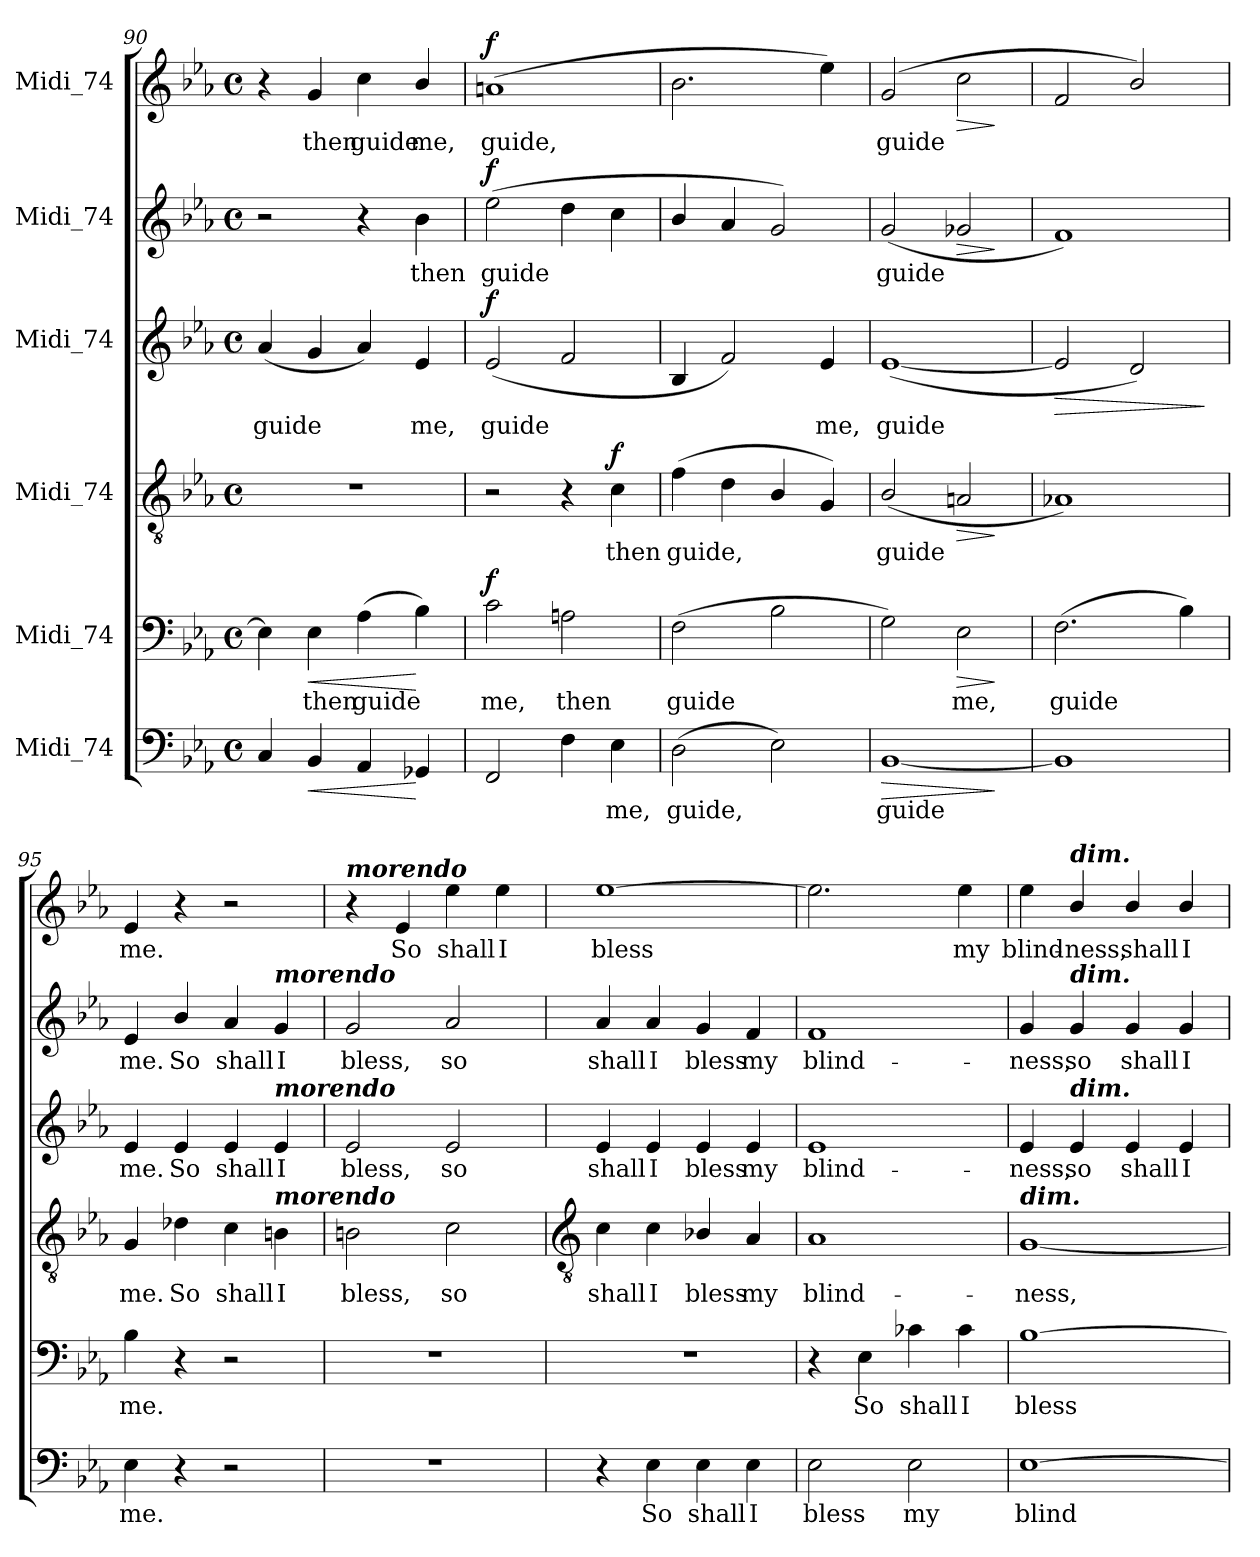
**kern	**text	**dynam	**kern	**text	**dynam	**kern	**text	**dynam	**kern	**text	**dynam	**kern	**text	**dynam	**kern	**text	**dynam
*part6	*part6	*part6	*part5	*part5	*part5	*part4	*part4	*part4	*part3	*part3	*part3	*part2	*part2	*part2	*part1	*part1	*part1
*staff6	*staff6	*staff6	*staff5	*staff5	*staff5	*staff4	*staff4	*staff4	*staff3	*staff3	*staff3	*staff2	*staff2	*staff2	*staff1	*staff1	*staff1
*I"Midi_74	*	*	*I"Midi_74	*	*	*I"Midi_74	*	*	*I"Midi_74	*	*	*I"Midi_74	*	*	*I"Midi_74	*	*
!!LO:LB:g=z
*clefF4	*	*	*clefF4	*	*	*clefGv2	*	*	*clefG2	*	*	*clefG2	*	*	*clefG2	*	*
*k[b-e-a-]	*	*	*k[b-e-a-]	*	*	*k[b-e-a-]	*	*	*k[b-e-a-]	*	*	*k[b-e-a-]	*	*	*k[b-e-a-]	*	*
*E-:	*	*	*E-:	*	*	*E-:	*	*	*E-:	*	*	*E-:	*	*	*E-:	*	*
*M4/4	*	*	*M4/4	*	*	*M4/4	*	*	*M4/4	*	*	*M4/4	*	*	*M4/4	*	*
*met(c)	*	*	*met(c)	*	*	*met(c)	*	*	*met(c)	*	*	*met(c)	*	*	*met(c)	*	*
=90	=90	=90	=90	=90	=90	=90	=90	=90	=90	=90	=90	=90	=90	=90	=90	=90	=90
!	!	!	!	!	!	!	!	!	!	!LO:LY:b	!	!	!	!	!	!	!
4C	.	.	4E-]	.	.	1r	.	.	(<4a-	guide	.	2r	.	.	4r	.	.
!	!	!LO:HP:b	!	!LO:LY:b	!LO:HP:b	!	!	!	!	!	!	!	!	!	!	!LO:LY:b	!
4BB-	.	<	4E-	then	<	.	.	.	4g	.	.	.	.	.	4g	then	.
!	!	!	!	!LO:LY:b	!	!	!	!	!	!	!	!	!	!	!	!LO:LY:b	!
4AA-	.	.	(>4A-	guide	.	.	.	.	4a-)	.	.	4r	.	.	4cc	guide	.
!	!	!	!	!	!	!	!	!	!	!LO:LY:b	!	!	!LO:LY:b	!	!	!LO:LY:b	!
4GG-X	.	[	4B-)	.	[	.	.	.	4e-	me,	.	4b-	then	.	4b-/	me,	.
=91	=91	=91	=91	=91	=91	=91	=91	=91	=91	=91	=91	=91	=91	=91	=91	=91	=91
!	!	!	!	!LO:LY:b	!LO:DY:b	!	!	!	!	!LO:LY:b	!LO:DY:b	!	!LO:LY:b	!LO:DY:b	!	!LO:LY:b	!LO:DY:b
2FF	.	.	2c	me,	f	2r	.	.	(<2e-	guide	f	(<2ee-	guide	f	(>1an	guide,	f
!	!	!	!	!LO:LY:b	!	!	!	!	!	!	!	!	!	!	!	!	!
4F	.	.	2An	then	.	4r	.	.	2f	.	.	4dd	.	.	.	.	.
!	!LO:LY:b	!	!	!	!	!	!LO:LY:b	!LO:DY:b	!	!	!	!	!	!	!	!	!
4E-	me,	.	.	.	.	4c	then	f	.	.	.	4cc	.	.	.	.	.
=92	=92	=92	=92	=92	=92	=92	=92	=92	=92	=92	=92	=92	=92	=92	=92	=92	=92
!	!LO:LY:b	!	!	!LO:LY:b	!	!	!LO:LY:b	!	!	!	!	!	!	!	!	!	!
(>2D	guide,	.	(>2F	guide	.	(<4f	guide,	.	4B-	.	.	4b-/	.	.	2.b-	.	.
.	.	.	.	.	.	4d	.	.	2f)	.	.	4a-	.	.	.	.	.
2E-)	.	.	2B-	.	.	4B-/	.	.	.	.	.	2g)	.	.	.	.	.
!	!	!	!	!	!	!	!	!	!	!LO:LY:b	!	!	!	!	!	!	!
.	.	.	.	.	.	4G)	.	.	4e-	me,	.	.	.	.	4ee-)	.	.
=93	=93	=93	=93	=93	=93	=93	=93	=93	=93	=93	=93	=93	=93	=93	=93	=93	=93
!	!LO:LY:b	!LO:HP:b	!	!	!	!	!LO:LY:b	!	!	!LO:LY:b	!	!	!LO:LY:b	!	!	!LO:LY:b	!
[1BB-	guide	>	2G)	.	.	(<2B-/	guide	.	(<[1e-	guide	.	(<2g	guide	.	(<2g	guide	.
!	!	!	!	!LO:LY:b	!LO:HP:b	!	!	!LO:HP:b	!	!	!	!	!	!LO:HP:b	!	!	!LO:HP:b
.	.	.	2E-	me,	>	2An	.	>	.	.	.	2g-X	.	>	2cc	.	>
.	.	]	.	.	]	.	.	]	.	.	.	.	.	]	.	.	]
=94	=94	=94	=94	=94	=94	=94	=94	=94	=94	=94	=94	=94	=94	=94	=94	=94	=94
!	!	!	!	!LO:LY:b	!	!	!	!	!	!	!LO:HP:b	!	!	!	!	!	!
1BB-]	.	.	(>2.F	guide	.	1A-X)	.	.	2e-]	.	>	1f)	.	.	2f	.	.
.	.	.	.	.	.	.	.	.	2d)	.	.	.	.	.	2b-/)	.	.
.	.	.	4B-)	.	.	.	.	.	.	.	.	.	.	.	.	.	.
.	.	.	.	.	.	.	.	.	.	.	]	.	.	.	.	.	.
=95	=95	=95	=95	=95	=95	=95	=95	=95	=95	=95	=95	=95	=95	=95	=95	=95	=95
!	!LO:LY:b	!	!	!LO:LY:b	!	!	!LO:LY:b	!	!	!LO:LY:b	!	!	!LO:LY:b	!	!	!LO:LY:b	!
4E-	me.	.	4B-	me.	.	4G	me.	.	4e-	me.	.	4e-	me.	.	4e-	me.	.
!	!	!	!	!	!	!	!LO:LY:b	!	!	!LO:LY:b	!	!	!LO:LY:b	!	!	!	!
4r	.	.	4r	.	.	4d-X	So	.	4e-	So	.	4b-/	So	.	4r	.	.
!	!	!	!	!	!	!	!LO:LY:b	!	!	!LO:LY:b	!	!	!LO:LY:b	!	!	!	!
2r	.	.	2r	.	.	4c	shall	.	4e-	shall	.	4a-	shall	.	2r	.	.
!	!	!	!	!	!	!	!	!	!	!	!	!LO:TX:a:Bi:t=morendo	!	!	!	!	!
!	!	!	!	!	!	!	!	!	!LO:TX:a:Bi:t=morendo	!	!	!	!	!	!	!	!
!	!	!	!	!	!	!LO:TX:a:Bi:t=morendo	!	!	!	!	!	!	!	!	!	!	!
!	!	!	!	!	!	!	!LO:LY:b	!	!	!LO:LY:b	!	!	!LO:LY:b	!	!	!	!
.	.	.	.	.	.	4Bn	I	.	4e-	I	.	4g	I	.	.	.	.
=96	=96	=96	=96	=96	=96	=96	=96	=96	=96	=96	=96	=96	=96	=96	=96	=96	=96
!	!	!	!	!	!	!	!	!	!	!	!	!	!	!	!LO:TX:a:Bi:t=morendo	!	!
!	!	!	!	!	!	!	!LO:LY:b	!	!	!LO:LY:b	!	!	!LO:LY:b	!	!	!	!
1r	.	.	1r	.	.	2Bn	bless,	.	2e-	bless,	.	2g	bless,	.	4r	.	.
!	!	!	!	!	!	!	!	!	!	!	!	!	!	!	!	!LO:LY:b	!
.	.	.	.	.	.	.	.	.	.	.	.	.	.	.	4e-	So	.
!	!	!	!	!	!	!	!LO:LY:b	!	!	!LO:LY:b	!	!	!LO:LY:b	!	!	!LO:LY:b	!
.	.	.	.	.	.	2c	so	.	2e-	so	.	2a-	so	.	4ee-	shall	.
!	!	!	!	!	!	!	!	!	!	!	!	!	!	!	!	!LO:LY:b	!
.	.	.	.	.	.	.	.	.	.	.	.	.	.	.	4ee-	I	.
!!LO:LB:g=z
=97	=97	=97	=97	=97	=97	=97	=97	=97	=97	=97	=97	=97	=97	=97	=97	=97	=97
*	*	*	*	*	*	*clefGv2	*	*	*	*	*	*	*	*	*	*	*
!	!	!	!	!	!	!	!LO:LY:b	!	!	!LO:LY:b	!	!	!LO:LY:b	!	!	!LO:LY:b	!
4r	.	.	1r	.	.	4c	shall	.	4e-	shall	.	4a-	shall	.	[1ee-	bless	.
!	!LO:LY:b	!	!	!	!	!	!LO:LY:b	!	!	!LO:LY:b	!	!	!LO:LY:b	!	!	!	!
4E-	So	.	.	.	.	4c	I	.	4e-	I	.	4a-	I	.	.	.	.
!	!LO:LY:b	!	!	!	!	!	!LO:LY:b	!	!	!LO:LY:b	!	!	!LO:LY:b	!	!	!	!
4E-	shall	.	.	.	.	4B-X/	bless	.	4e-	bless	.	4g	bless	.	.	.	.
!	!LO:LY:b	!	!	!	!	!	!LO:LY:b	!	!	!LO:LY:b	!	!	!LO:LY:b	!	!	!	!
4E-	I	.	.	.	.	4A-	my	.	4e-	my	.	4f	my	.	.	.	.
=98	=98	=98	=98	=98	=98	=98	=98	=98	=98	=98	=98	=98	=98	=98	=98	=98	=98
!	!LO:LY:b	!	!	!	!	!	!LO:LY:b	!	!	!LO:LY:b	!	!	!LO:LY:b	!	!	!	!
2E-	bless	.	4r	.	.	1A-	blind-	.	1e-	blind-	.	1f	blind-	.	2.ee-]	.	.
!	!	!	!	!LO:LY:b	!	!	!	!	!	!	!	!	!	!	!	!	!
.	.	.	4E-	So	.	.	.	.	.	.	.	.	.	.	.	.	.
!	!LO:LY:b	!	!	!LO:LY:b	!	!	!	!	!	!	!	!	!	!	!	!	!
2E-	my	.	4c-X	shall	.	.	.	.	.	.	.	.	.	.	.	.	.
!	!	!	!	!LO:LY:b	!	!	!	!	!	!	!	!	!	!	!	!LO:LY:b	!
.	.	.	4c-	I	.	.	.	.	.	.	.	.	.	.	4ee-	my	.
=99	=99	=99	=99	=99	=99	=99	=99	=99	=99	=99	=99	=99	=99	=99	=99	=99	=99
!	!	!	!	!	!	!LO:TX:a:Bi:t=dim.	!	!	!	!	!	!	!	!	!	!	!
!	!LO:LY:b	!	!	!LO:LY:b	!	!	!LO:LY:b	!	!	!LO:LY:b	!	!	!LO:LY:b	!	!	!LO:LY:b	!
[1E-	blind-	.	[1B-	bless	.	[1G	-ness,	.	4e-	-ness,	.	4g	-ness,	.	4ee-	blind-	.
!	!	!	!	!	!	!	!	!	!	!	!	!	!	!	!LO:TX:a:Bi:t=dim.	!	!
!	!	!	!	!	!	!	!	!	!	!	!	!LO:TX:a:Bi:t=dim.	!	!	!	!	!
!	!	!	!	!	!	!	!	!	!LO:TX:a:Bi:t=dim.	!	!	!	!	!	!	!	!
!	!	!	!	!	!	!	!	!	!	!LO:LY:b	!	!	!LO:LY:b	!	!	!LO:LY:b	!
.	.	.	.	.	.	.	.	.	4e-	so	.	4g	so	.	4b-/	-ness,	.
!	!	!	!	!	!	!	!	!	!	!LO:LY:b	!	!	!LO:LY:b	!	!	!LO:LY:b	!
.	.	.	.	.	.	.	.	.	4e-	shall	.	4g	shall	.	4b-/	shall	.
!	!	!	!	!	!	!	!	!	!	!LO:LY:b	!	!	!LO:LY:b	!	!	!LO:LY:b	!
.	.	.	.	.	.	.	.	.	4e-	I	.	4g	I	.	4b-/	I	.
=	=	=	=	=	=	=	=	=	=	=	=	=	=	=	=	=	=
*-	*-	*-	*-	*-	*-	*-	*-	*-	*-	*-	*-	*-	*-	*-	*-	*-	*-
